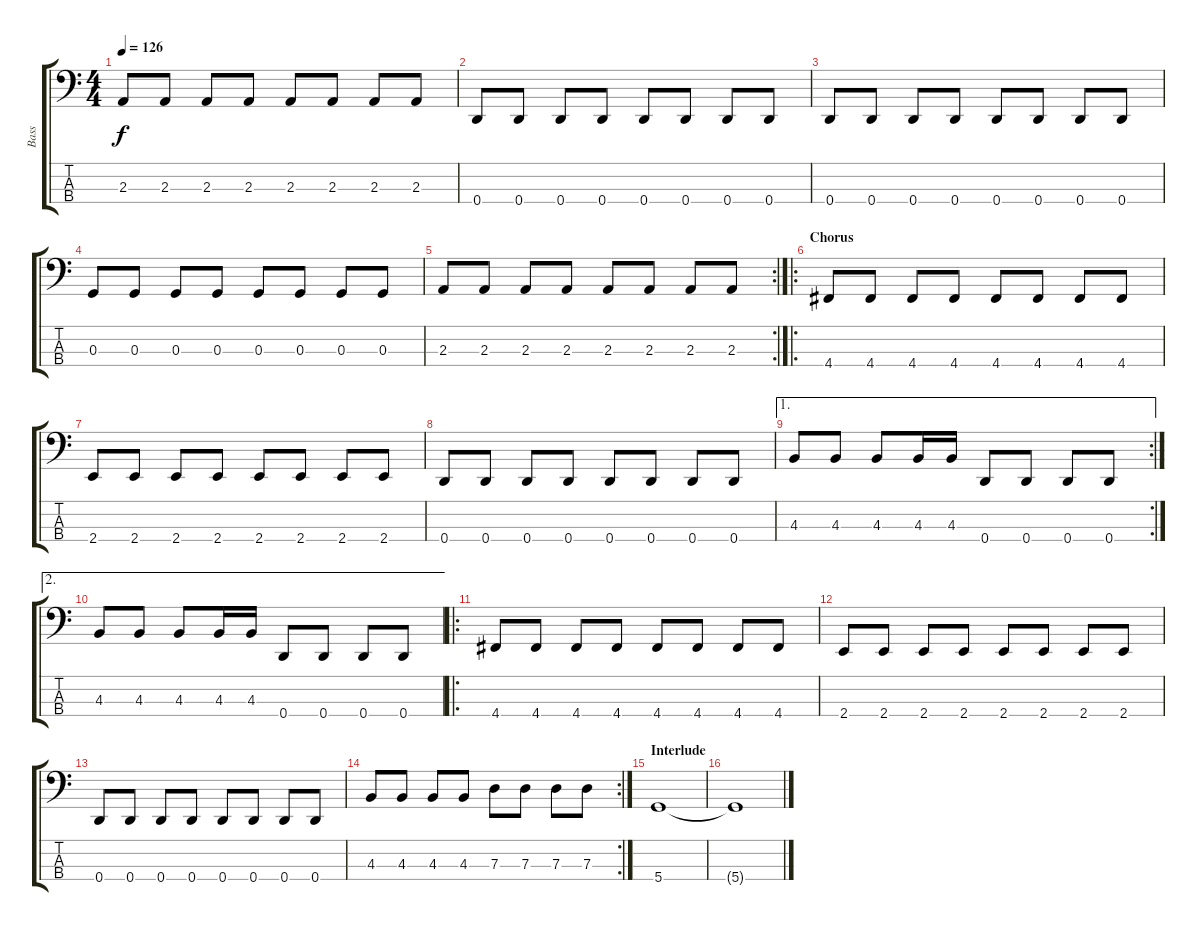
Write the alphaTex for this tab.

\track ("Bass" "Bass") {instrument electricbassfinger}
\staff {score tabs}
\tuning (F2 C2 G1 D1) {hide}
\ts (4 4)
\tempo 126
\clef f4
\ks c
2.3.8{dy f} 2.3.8 2.3.8 2.3.8 2.3.8 2.3.8 2.3.8 2.3.8 |
0.4.8 0.4.8 0.4.8 0.4.8 0.4.8 0.4.8 0.4.8 0.4.8 |
0.4.8 0.4.8 0.4.8 0.4.8 0.4.8 0.4.8 0.4.8 0.4.8 |
0.3.8 0.3.8 0.3.8 0.3.8 0.3.8 0.3.8 0.3.8 0.3.8 |
\rc 2
2.3.8 2.3.8 2.3.8 2.3.8 2.3.8 2.3.8 2.3.8 2.3.8 |
\ro
\section ("" "Chorus")
4.4.8 4.4.8 4.4.8 4.4.8 4.4.8 4.4.8 4.4.8 4.4.8 |
2.4.8 2.4.8 2.4.8 2.4.8 2.4.8 2.4.8 2.4.8 2.4.8 |
0.4.8 0.4.8 0.4.8 0.4.8 0.4.8 0.4.8 0.4.8 0.4.8 |
\ae 1
\rc 2
4.3.8 4.3.8 4.3.8 4.3.16 4.3.16 0.4.8 0.4.8 0.4.8 0.4.8 |
\ae 2
4.3.8 4.3.8 4.3.8 4.3.16 4.3.16 0.4.8 0.4.8 0.4.8 0.4.8 |
\ro
4.4.8 4.4.8 4.4.8 4.4.8 4.4.8 4.4.8 4.4.8 4.4.8 |
2.4.8 2.4.8 2.4.8 2.4.8 2.4.8 2.4.8 2.4.8 2.4.8 |
0.4.8 0.4.8 0.4.8 0.4.8 0.4.8 0.4.8 0.4.8 0.4.8 |
\rc 2
4.3.8 4.3.8 4.3.8 4.3.8 7.3.8 7.3.8 7.3.8 7.3.8 |
\section ("" "Interlude")
5.4.1 |
5.4{t}.1
